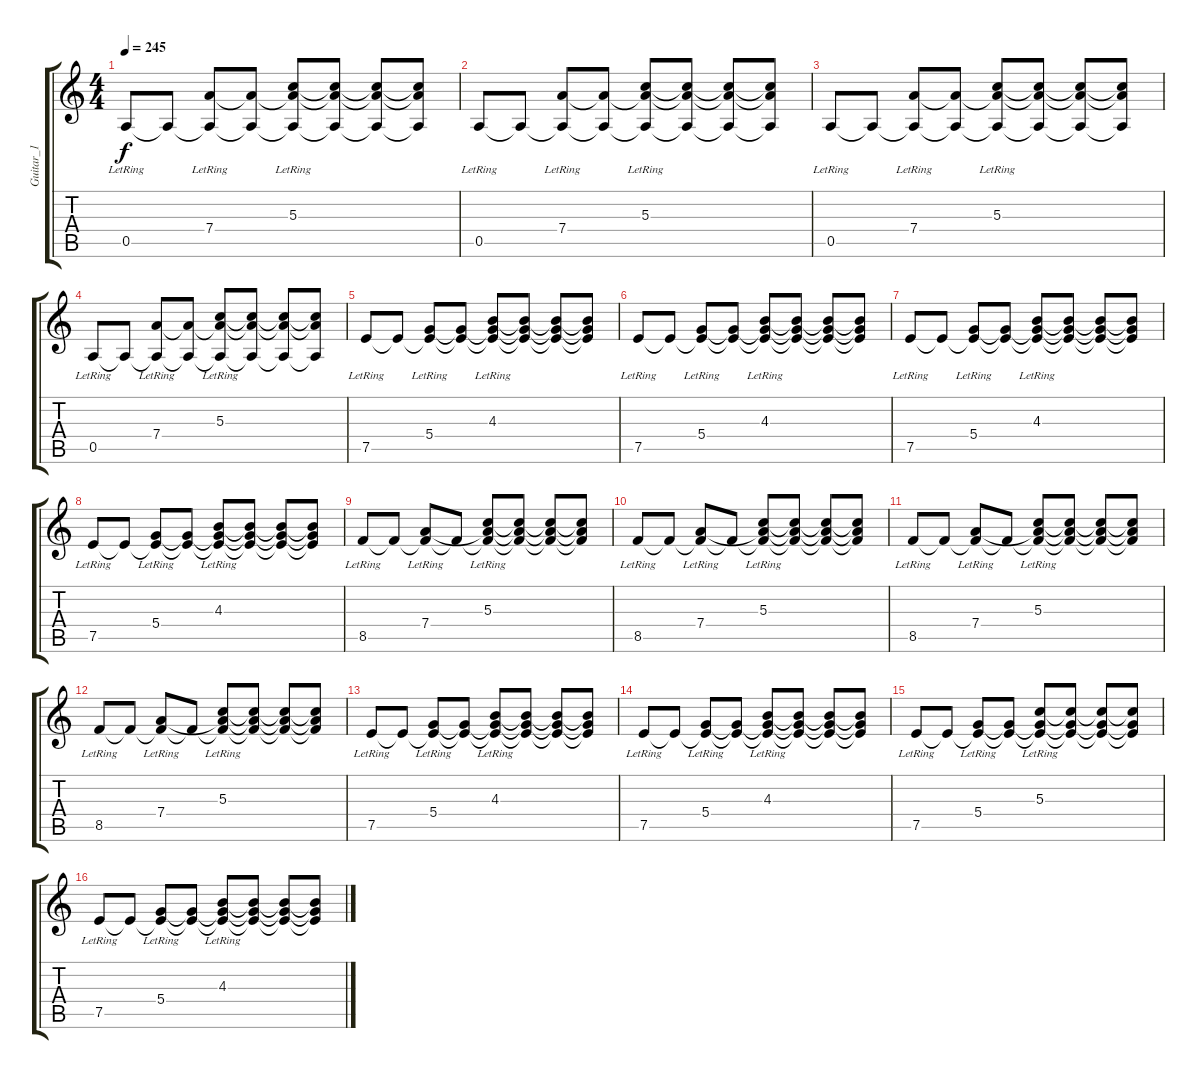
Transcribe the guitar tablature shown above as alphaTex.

\track ("Guitar_1" "Guitar_1") {instrument electricguitarjazz}
\staff {score tabs}
\tuning (E4 B3 G3 D3 A2 E2) {hide}
\ts (4 4)
\tempo 245
\clef g2
\ks c
0.5{lr}.8{dy f} 0.5{t}.8 (7.4{lr} 0.5{t}).8 (7.4{t} 0.5{t}).8 (5.3{lr} 7.4{t} 0.5{t}).8 (5.3{t} 7.4{t} 0.5{t}).8 (5.3{t} 7.4{t} 0.5{t}).8 (5.3{t} 7.4{t} 0.5{t}).8 |
0.5{lr}.8 0.5{t}.8 (7.4{lr} 0.5{t}).8 (7.4{t} 0.5{t}).8 (5.3{lr} 7.4{t} 0.5{t}).8 (5.3{t} 7.4{t} 0.5{t}).8 (5.3{t} 7.4{t} 0.5{t}).8 (5.3{t} 7.4{t} 0.5{t}).8 |
0.5{lr}.8 0.5{t}.8 (7.4{lr} 0.5{t}).8 (7.4{t} 0.5{t}).8 (5.3{lr} 7.4{t} 0.5{t}).8 (5.3{t} 7.4{t} 0.5{t}).8 (5.3{t} 7.4{t} 0.5{t}).8 (5.3{t} 7.4{t} 0.5{t}).8 |
0.5{lr}.8 0.5{t}.8 (7.4{lr} 0.5{t}).8 (7.4{t} 0.5{t}).8 (5.3{lr} 7.4{t} 0.5{t}).8 (5.3{t} 7.4{t} 0.5{t}).8 (5.3{t} 7.4{t} 0.5{t}).8 (5.3{t} 7.4{t} 0.5{t}).8 |
7.5{lr}.8 7.5{t}.8 (5.4{lr} 7.5{t}).8 (5.4{t} 7.5{t}).8 (4.3{lr} 5.4{t} 7.5{t}).8 (4.3{t} 5.4{t} 7.5{t}).8 (4.3{t} 5.4{t} 7.5{t}).8 (4.3{t} 5.4{t} 7.5{t}).8 |
7.5{lr}.8 7.5{t}.8 (5.4{lr} 7.5{t}).8 (5.4{t} 7.5{t}).8 (4.3{lr} 5.4{t} 7.5{t}).8 (4.3{t} 5.4{t} 7.5{t}).8 (4.3{t} 5.4{t} 7.5{t}).8 (4.3{t} 5.4{t} 7.5{t}).8 |
7.5{lr}.8 7.5{t}.8 (5.4{lr} 7.5{t}).8 (5.4{t} 7.5{t}).8 (4.3{lr} 5.4{t} 7.5{t}).8 (4.3{t} 5.4{t} 7.5{t}).8 (4.3{t} 5.4{t} 7.5{t}).8 (4.3{t} 5.4{t} 7.5{t}).8 |
7.5{lr}.8 7.5{t}.8 (5.4{lr} 7.5{t}).8 (5.4{t} 7.5{t}).8 (4.3{lr} 5.4{t} 7.5{t}).8 (4.3{t} 5.4{t} 7.5{t}).8 (4.3{t} 5.4{t} 7.5{t}).8 (4.3{t} 5.4{t} 7.5{t}).8 |
8.5{lr}.8 8.5{t}.8 (7.4{lr} 8.5{t}).8 8.5{t}.8 (5.3{lr} 7.4{t} 8.5{t}).8 (5.3{t} 7.4{t} 8.5{t}).8 (5.3{t} 7.4{t} 8.5{t}).8 (5.3{t} 7.4{t} 8.5{t}).8 |
8.5{lr}.8 8.5{t}.8 (7.4{lr} 8.5{t}).8 8.5{t}.8 (5.3{lr} 7.4{t} 8.5{t}).8 (5.3{t} 7.4{t} 8.5{t}).8 (5.3{t} 7.4{t} 8.5{t}).8 (5.3{t} 7.4{t} 8.5{t}).8 |
8.5{lr}.8 8.5{t}.8 (7.4{lr} 8.5{t}).8 8.5{t}.8 (5.3{lr} 7.4{t} 8.5{t}).8 (5.3{t} 7.4{t} 8.5{t}).8 (5.3{t} 7.4{t} 8.5{t}).8 (5.3{t} 7.4{t} 8.5{t}).8 |
8.5{lr}.8 8.5{t}.8 (7.4{lr} 8.5{t}).8 8.5{t}.8 (5.3{lr} 7.4{t} 8.5{t}).8 (5.3{t} 7.4{t} 8.5{t}).8 (5.3{t} 7.4{t} 8.5{t}).8 (5.3{t} 7.4{t} 8.5{t}).8 |
7.5{lr}.8 7.5{t}.8 (5.4{lr} 7.5{t}).8 (5.4{t} 7.5{t}).8 (4.3{lr} 5.4{t} 7.5{t}).8 (4.3{t} 5.4{t} 7.5{t}).8 (4.3{t} 5.4{t} 7.5{t}).8 (4.3{t} 5.4{t} 7.5{t}).8 |
7.5{lr}.8 7.5{t}.8 (5.4{lr} 7.5{t}).8 (5.4{t} 7.5{t}).8 (4.3{lr} 5.4{t} 7.5{t}).8 (4.3{t} 5.4{t} 7.5{t}).8 (4.3{t} 5.4{t} 7.5{t}).8 (4.3{t} 5.4{t} 7.5{t}).8 |
7.5{lr}.8 7.5{t}.8 (5.4{lr} 7.5{t}).8 (5.4{t} 7.5{t}).8 (5.3{lr} 5.4{t} 7.5{t}).8 (5.3{t} 5.4{t} 7.5{t}).8 (5.3{t} 5.4{t} 7.5{t}).8 (5.3{t} 5.4{t} 7.5{t}).8 |
7.5{lr}.8 7.5{t}.8 (5.4{lr} 7.5{t}).8 (5.4{t} 7.5{t}).8 (4.3{lr} 5.4{t} 7.5{t}).8 (4.3{t} 5.4{t} 7.5{t}).8 (4.3{t} 5.4{t} 7.5{t}).8 (4.3{t} 5.4{t} 7.5{t}).8
